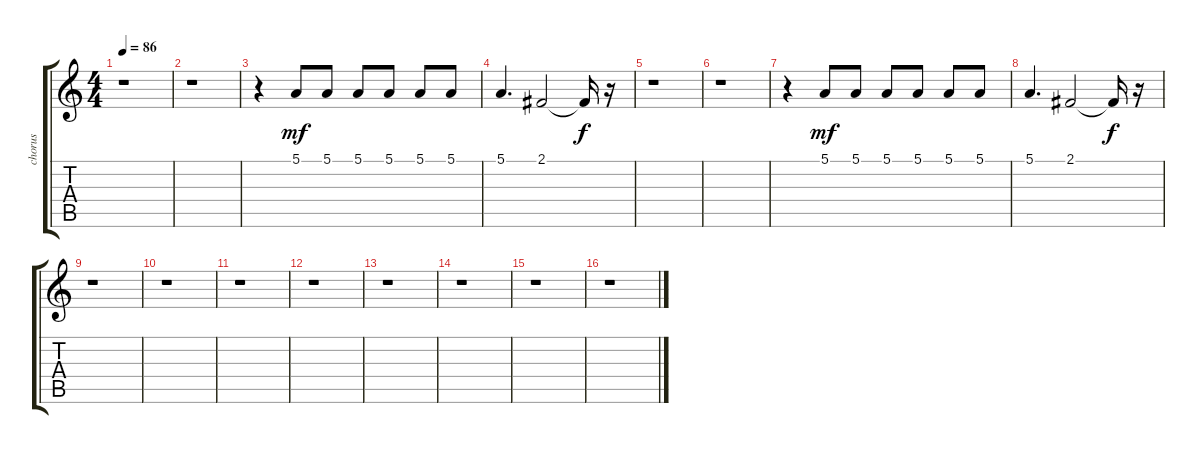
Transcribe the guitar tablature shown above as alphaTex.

\track ("chorus" "chorus") {instrument choiraahs}
\staff {score tabs}
\tuning (E4 B3 G3 D3 A2 E2) {hide}
\ts (4 4)
\tempo 86
\clef g2
\ks c
r.1{dy mf} |
r.1 |
r.4 5.1.8 5.1.8 5.1.8 5.1.8 5.1.8 5.1.8 |
5.1.4{d} 2.1.2 2.1{t}.16{dy f} r.16 |
r.1 |
r.1 |
r.4 5.1.8{dy mf} 5.1.8 5.1.8 5.1.8 5.1.8 5.1.8 |
5.1.4{d} 2.1.2 2.1{t}.16{dy f} r.16 |
r.1 |
r.1 |
r.1 |
r.1 |
r.1 |
r.1 |
r.1 |
r.1
